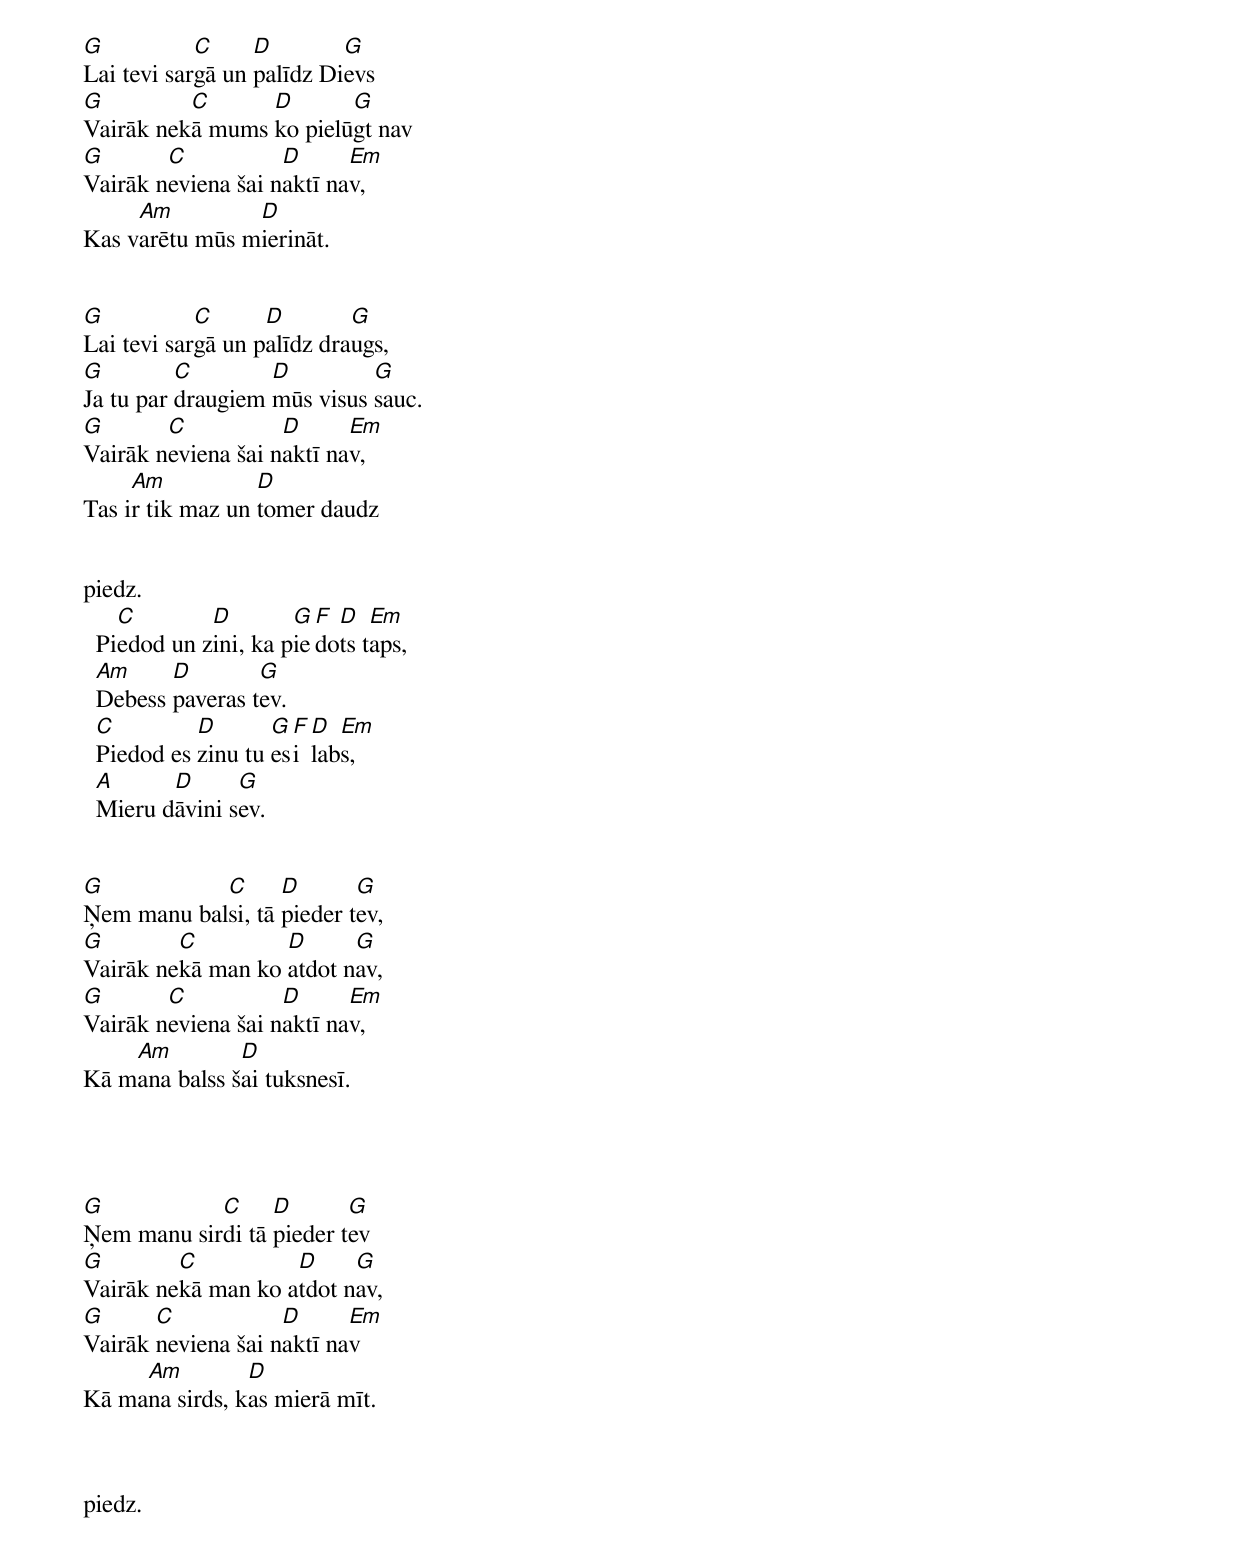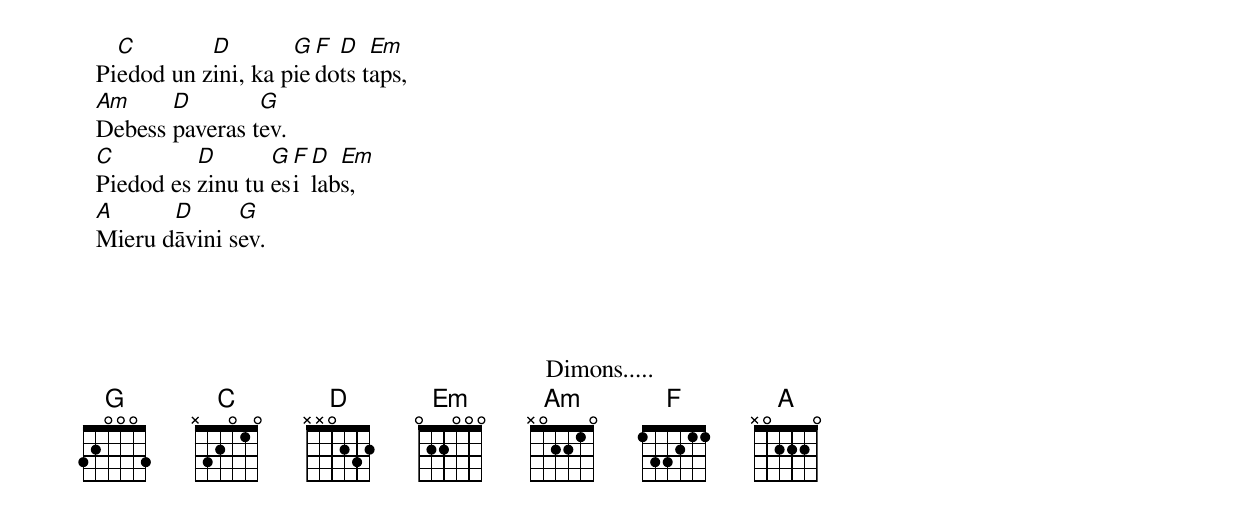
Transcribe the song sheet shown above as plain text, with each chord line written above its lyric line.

G           C     D        G
Lai tevi sargā un palīdz Dievs
G         C      D       G
Vairāk nekā mums ko pielūgt nav
G       C           D      Em
Vairāk neviena šai naktī nav,
     Am         D
Kas varētu mūs mierināt.


G           C      D        G
Lai tevi sargā un palīdz draugs,
G         C        D         G
Ja tu par draugiem mūs visus sauc.
G       C           D      Em
Vairāk neviena šai naktī nav,
     Am           D
Tas ir tik maz un tomer daudz


piedz.
    C        D        G F D   Em
  Piedod un zini, ka piedots taps,
  Am     D        G
  Debess paveras tev.
  C         D       G F D  Em
  Piedod es zinu tu esi labs,
  A      D      G
  Mieru dāvini sev.


G           C      D       G
Ņem manu balsi, tā pieder tev,
G        C         D      G
Vairāk nekā man ko atdot nav,
G       C           D      Em
Vairāk neviena šai naktī nav,
    Am         D
Kā mana balss šai tuksnesī.




G           C     D       G
Ņem manu sirdi tā pieder tev
G        C          D     G
Vairāk nekā man ko atdot nav,
G      C            D      Em
Vairāk neviena šai naktī nav
     Am         D
Kā mana sirds, kas mierā mīt.



piedz.
    C        D        G F D   Em
  Piedod un zini, ka piedots taps,
  Am     D        G
  Debess paveras tev.
  C         D       G F D  Em
  Piedod es zinu tu esi labs,
  A      D      G
  Mieru dāvini sev.




                                                                          Dimons.....
